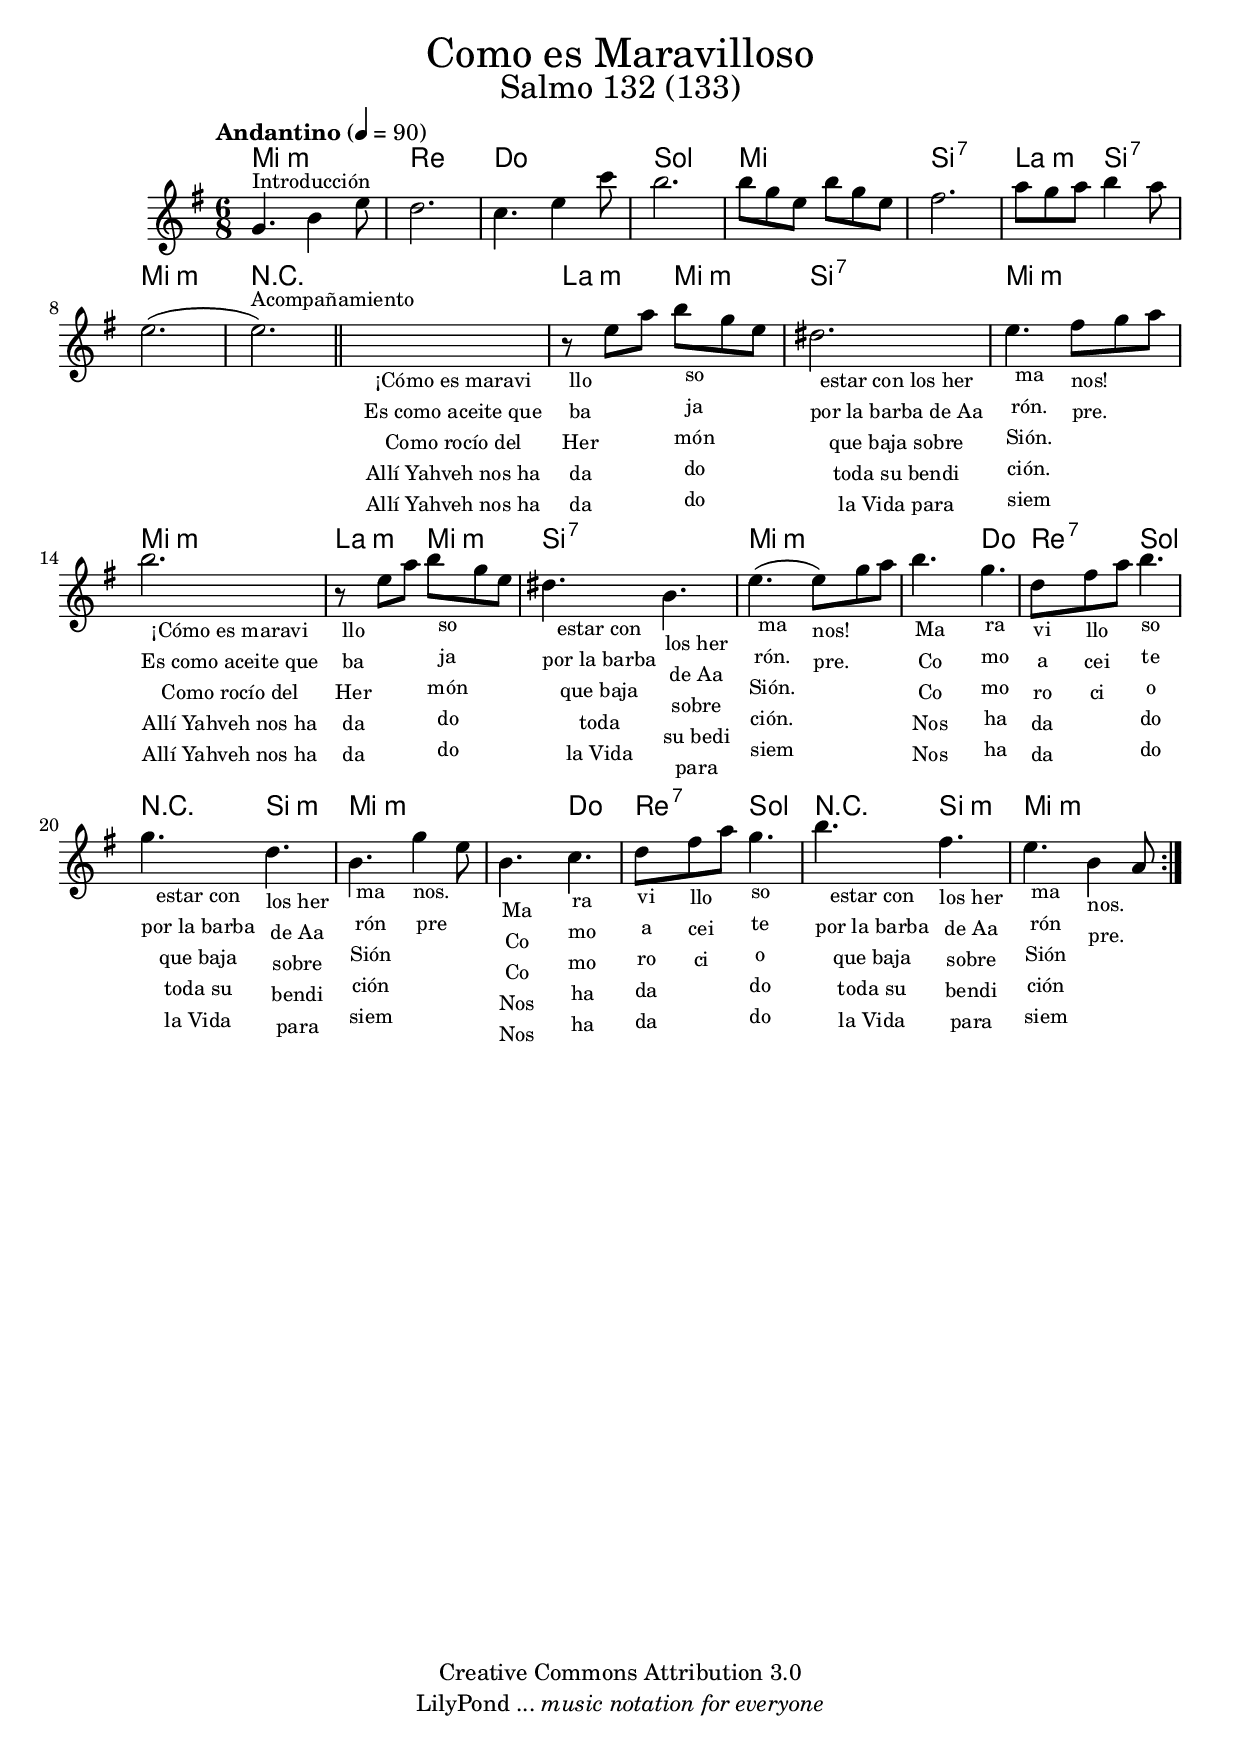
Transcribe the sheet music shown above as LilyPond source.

% Created on Mon Aug 29 16:03:40 CST 2011
% by serach.sam@

\version "2.16.1"
%#(set-global-staff-size 18)

\markup { \fill-line { \center-column { \fontsize #5 "Como es Maravilloso" \fontsize #3 "Salmo 132 (133)" } } }
%\markup { \fill-line { " " \center-column { \fontsize #2 "Kiko Argüello" } } }

\header {
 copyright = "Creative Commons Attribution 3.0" 
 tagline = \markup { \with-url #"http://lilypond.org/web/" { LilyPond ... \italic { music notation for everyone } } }
 breakbefore = ##t
}

global = {
  \key e \minor
  \time 6/8
  \tempo "Andantino" 4=90
  s2.*9
  \bar "||"
  s2.*16
  \bar ":|"
}

flute = \relative c'' {
  \set Staff.midiInstrument = "flute"
  \compressFullBarRests
  \dynamicUp
  % Music follows here.
  g4.^\markup { \small Introducción } b4 e8 |
  d2. |
  c4. e4 c'8 |
  b2. |
  b8 g8 e8 b'8 g8 e8 |
  fis2. |
  a8 g8 a8  b4 a8 |
  e2.( |
  e2.^\markup { \small Acompañamiento }) |
  \textLengthOn
  s2._\markup \center-column { 
    \small "¡Cómo es maravi" 
    \small "Es como aceite que"
    \small "Como rocío del"
    \small "Allí Yahveh nos ha"
    \small "Allí Yahveh nos ha"
  } |
  r8_\markup \center-column { 
    \small "llo"
    \small "ba"
    \small "Her"
    \small "da"
    \small "da"
  } 
  e8 a8 b8_\markup \center-column { 
    \small "so"
    \small "ja"
    \small "món"
    \small "do"
    \small "do" 
  } g8 e8 |
  dis2._\markup \center-column { 
    \small "estar con los her"
    \small "por la barba de Aa"
    \small "que baja sobre"
    \small "toda su bendi"
    \small "la Vida para"
  } |
  e4._\markup \center-column { 
    \small "ma"
    \small "rón."
    \small "Sión."
    \small "ción."
    \small "siem" 
  } 
  fis8_\markup \center-column { 
    \small "nos!"
    \small ""
    \small ""
    \small ""
    \small "pre." 
  } g8 a8 |
  b2._\markup \center-column { 
    \small "¡Cómo es maravi"
    \small "Es como aceite que"
    \small "Como rocío del"
    \small "Allí Yahveh nos ha"
    \small "Allí Yahveh nos ha"
  } |
  r8_\markup \center-column { 
    \small "llo"
    \small "ba"
    \small "Her"
    \small "da"
    \small "da"
  } 
  e,8 a8 b8_\markup \center-column { 
    \small "so"
    \small "ja"
    \small "món"
    \small "do"
    \small "do" } g8 e8 |
  dis4._\markup \center-column { 
    \small "estar con"
    \small "por la barba"
    \small "que baja"
    \small "toda"
    \small "la Vida" 
  } 
  b4._\markup \center-column { 
    \small "los her" 
    \small "de Aa"
    \small "sobre"
    \small "su bedi"
    \small "para" 
  } |
  e4._\markup \center-column { 
    \small "ma"
    \small "rón."
    \small "Sión."
    \small "ción."
    \small "siem" 
  }( e8_\markup \center-column { 
    \small "nos!"
    \small ""
    \small ""
    \small ""
    \small "pre." 
  }) g8 a8 |
  b4._\markup \center-column { 
    \small "Ma" 
    \small "Co"
    \small "Co"
    \small "Nos"
    \small "Nos"
  } 
  g4._\markup \center-column { 
    \small "ra" 
    \small "mo"
    \small "mo"
    \small "ha"
    \small "ha"
  } |
  d8_\markup \center-column { 
    \small "vi" 
    \small "a"
    \small "ro"
    \small "da"
    \small "da"
  } 
  fis8_\markup \center-column { 
    \small "llo" 
    \small "cei"
    \small "ci"
    \small ""
    \small ""
  } 
  a8 b4._\markup \center-column { 
    \small "so"
    \small "te"
    \small "o"
    \small "do"
    \small "do"
  } |
  g4._\markup \center-column { 
    \small "estar con" 
    \small "por la barba"
    \small "que baja"
    \small "toda su"
    \small "la Vida"
  } 
  d4._\markup \center-column { 
    \small "los her" 
    \small "de Aa"
    \small "sobre"
    \small "bendi"
    \small "para"
  } |
  b4._\markup \center-column { 
    \small "ma" 
    \small "rón"
    \small "Sión"
    \small "ción"
    \small "siem"
  } 
  g'4_\markup \center-column { 
    \small "nos."
    \small ""
    \small ""
    \small ""
    \small "pre"
  } e8 |
  b4._\markup \center-column { 
    \small "Ma" 
    \small "Co"
    \small "Co"
    \small "Nos"
    \small "Nos"
  } 
  c4._\markup \center-column { 
    \small "ra" 
    \small "mo"
    \small "mo"
    \small "ha"
    \small "ha"
  } |
  d8_\markup \center-column { 
    \small "vi" 
    \small "a"
    \small "ro"
    \small "da"
    \small "da"
  } 
  fis8_\markup \center-column { 
    \small "llo" 
    \small "cei"
    \small "ci"
    \small ""
    \small ""
  }  
  a8 g4._\markup \center-column { 
    \small "so"
    \small "te"
    \small "o"
    \small "do"
    \small "do"
  } |
  b4._\markup \center-column { 
    \small "estar con" 
    \small "por la barba"
    \small "que baja"
    \small "toda su"
    \small "la Vida"
  }  
  fis4._\markup \center-column { 
    \small "los her" 
    \small "de Aa"
    \small "sobre"
    \small "bendi"
    \small "para"
  } |
  e4._\markup \center-column { 
    \small "ma" 
    \small "rón"
    \small "Sión"
    \small "ción"
    \small "siem"
  } 
  b4_\markup \center-column { 
    \small "nos."
    \small ""
    \small ""
    \small ""
    \small "pre."
  } a8 |
  \textLengthOn
}

armonias = \chordmode { 
  \set chordChanges = ##t
  \italianChords
  % Chord follow here.
  e2.:m d2. c2. g2. e2. b2.:7 a4.:m b4.:7 e2.:m 
  R2.*2 a4.:m e4.:m b2.:7 e2.:m
  e2.:m a4.:m e4.:m b2.:7 e2.:m
  e4.:m c4. d4.:7 g4. R4. b4.:m e2.:m
  e4.:m c4. d4.:7 g4. R4. b4.:m e2.:m
}


\score {
  <<
    \new ChordNames { \armonias }
    \new Staff { << \global \flute >> }
  >>
  \layout { }
  \midi {
    \context {
      \Score
      tempoWholesPerMinute = #(ly:make-moment 100 4)
    }
  }
}

\paper {
  #( set-default-paper-size "letter" )
}